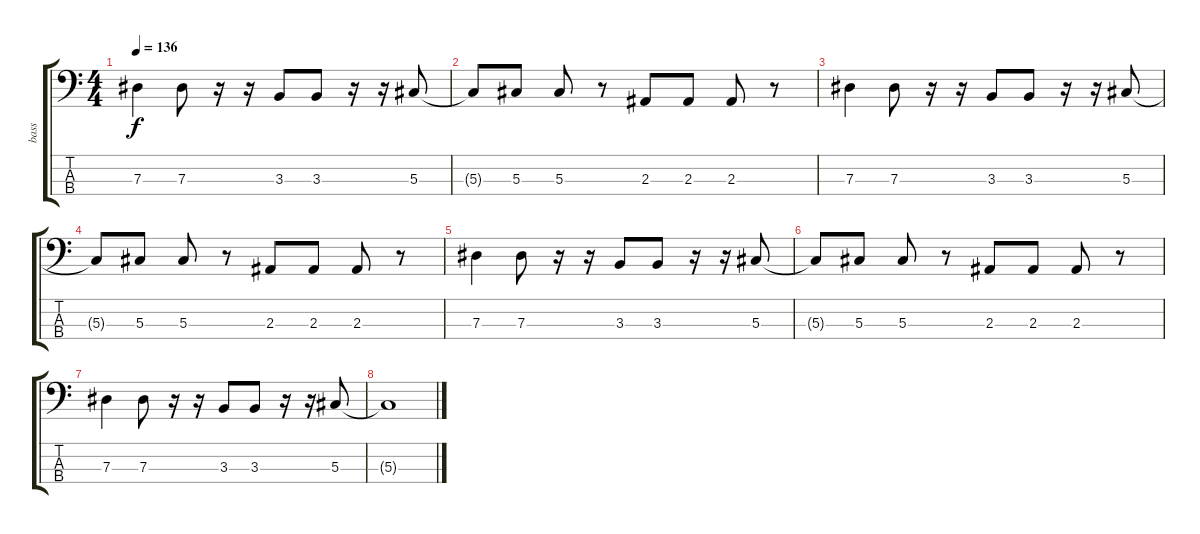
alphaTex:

\track ("bass" "bass") {instrument electricbassfinger}
\staff {score tabs}
\tuning (Gb2 Db2 Ab1 Eb1) {hide}
\ts (4 4)
\tempo 136
\clef f4
\ks c
7.3.4{dy f} 7.3.8 r.16 r.16 3.3.8 3.3.8 r.16 r.16 5.3.8 |
5.3{t}.8 5.3.8 5.3.8 r.8 2.3.8 2.3.8 2.3.8 r.8 |
7.3.4 7.3.8 r.16 r.16 3.3.8 3.3.8 r.16 r.16 5.3.8 |
5.3{t}.8 5.3.8 5.3.8 r.8 2.3.8 2.3.8 2.3.8 r.8 |
7.3.4 7.3.8 r.16 r.16 3.3.8 3.3.8 r.16 r.16 5.3.8 |
5.3{t}.8 5.3.8 5.3.8 r.8 2.3.8 2.3.8 2.3.8 r.8 |
7.3.4 7.3.8 r.16 r.16 3.3.8 3.3.8 r.16 r.16 5.3.8 |
5.3{t}.1
